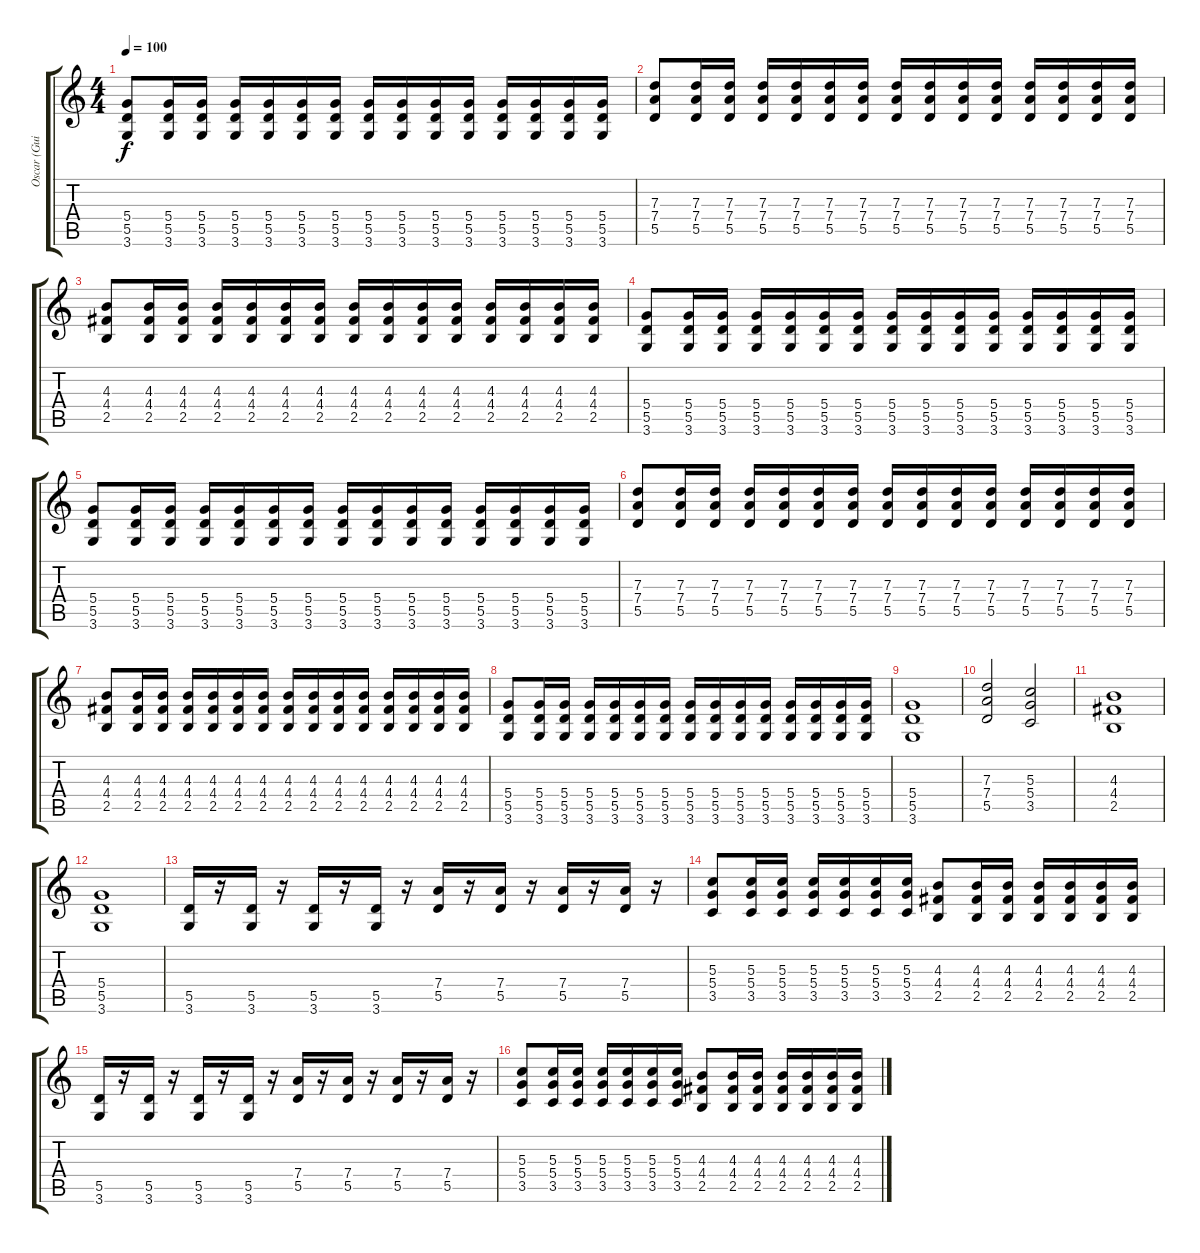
\track ("Oscar (Guitar II)" "Oscar (Gui") {instrument overdrivenguitar}
\staff {score tabs}
\tuning (E4 B3 G3 D3 A2 E2) {hide}
\ts (4 4)
\tempo 100
\clef g2
\ks c
(5.4 5.5 3.6).8{dy f} (5.4 5.5 3.6).16 (5.4 5.5 3.6).16 (5.4 5.5 3.6).16 (5.4 5.5 3.6).16 (5.4 5.5 3.6).16 (5.4 5.5 3.6).16 (5.4 5.5 3.6).16 (5.4 5.5 3.6).16 (5.4 5.5 3.6).16 (5.4 5.5 3.6).16 (5.4 5.5 3.6).16 (5.4 5.5 3.6).16 (5.4 5.5 3.6).16 (5.4 5.5 3.6).16 |
(7.3 7.4 5.5).8 (7.3 7.4 5.5).16 (7.3 7.4 5.5).16 (7.3 7.4 5.5).16 (7.3 7.4 5.5).16 (7.3 7.4 5.5).16 (7.3 7.4 5.5).16 (7.3 7.4 5.5).16 (7.3 7.4 5.5).16 (7.3 7.4 5.5).16 (7.3 7.4 5.5).16 (7.3 7.4 5.5).16 (7.3 7.4 5.5).16 (7.3 7.4 5.5).16 (7.3 7.4 5.5).16 |
(4.3 4.4 2.5).8 (4.3 4.4 2.5).16 (4.3 4.4 2.5).16 (4.3 4.4 2.5).16 (4.3 4.4 2.5).16 (4.3 4.4 2.5).16 (4.3 4.4 2.5).16 (4.3 4.4 2.5).16 (4.3 4.4 2.5).16 (4.3 4.4 2.5).16 (4.3 4.4 2.5).16 (4.3 4.4 2.5).16 (4.3 4.4 2.5).16 (4.3 4.4 2.5).16 (4.3 4.4 2.5).16 |
(5.4 5.5 3.6).8 (5.4 5.5 3.6).16 (5.4 5.5 3.6).16 (5.4 5.5 3.6).16 (5.4 5.5 3.6).16 (5.4 5.5 3.6).16 (5.4 5.5 3.6).16 (5.4 5.5 3.6).16 (5.4 5.5 3.6).16 (5.4 5.5 3.6).16 (5.4 5.5 3.6).16 (5.4 5.5 3.6).16 (5.4 5.5 3.6).16 (5.4 5.5 3.6).16 (5.4 5.5 3.6).16 |
(5.4 5.5 3.6).8 (5.4 5.5 3.6).16 (5.4 5.5 3.6).16 (5.4 5.5 3.6).16 (5.4 5.5 3.6).16 (5.4 5.5 3.6).16 (5.4 5.5 3.6).16 (5.4 5.5 3.6).16 (5.4 5.5 3.6).16 (5.4 5.5 3.6).16 (5.4 5.5 3.6).16 (5.4 5.5 3.6).16 (5.4 5.5 3.6).16 (5.4 5.5 3.6).16 (5.4 5.5 3.6).16 |
(7.3 7.4 5.5).8 (7.3 7.4 5.5).16 (7.3 7.4 5.5).16 (7.3 7.4 5.5).16 (7.3 7.4 5.5).16 (7.3 7.4 5.5).16 (7.3 7.4 5.5).16 (7.3 7.4 5.5).16 (7.3 7.4 5.5).16 (7.3 7.4 5.5).16 (7.3 7.4 5.5).16 (7.3 7.4 5.5).16 (7.3 7.4 5.5).16 (7.3 7.4 5.5).16 (7.3 7.4 5.5).16 |
(4.3 4.4 2.5).8 (4.3 4.4 2.5).16 (4.3 4.4 2.5).16 (4.3 4.4 2.5).16 (4.3 4.4 2.5).16 (4.3 4.4 2.5).16 (4.3 4.4 2.5).16 (4.3 4.4 2.5).16 (4.3 4.4 2.5).16 (4.3 4.4 2.5).16 (4.3 4.4 2.5).16 (4.3 4.4 2.5).16 (4.3 4.4 2.5).16 (4.3 4.4 2.5).16 (4.3 4.4 2.5).16 |
(5.4 5.5 3.6).8 (5.4 5.5 3.6).16 (5.4 5.5 3.6).16 (5.4 5.5 3.6).16 (5.4 5.5 3.6).16 (5.4 5.5 3.6).16 (5.4 5.5 3.6).16 (5.4 5.5 3.6).16 (5.4 5.5 3.6).16 (5.4 5.5 3.6).16 (5.4 5.5 3.6).16 (5.4 5.5 3.6).16 (5.4 5.5 3.6).16 (5.4 5.5 3.6).16 (5.4 5.5 3.6).16 |
(5.4 5.5 3.6).1 |
(7.3 7.4 5.5).2 (5.3 5.4 3.5).2 |
(4.3 4.4 2.5).1 |
(5.4 5.5 3.6).1 |
(5.5 3.6).16 r.16 (5.5 3.6).16 r.16 (5.5 3.6).16 r.16 (5.5 3.6).16 r.16 (7.4 5.5).16 r.16 (7.4 5.5).16 r.16 (7.4 5.5).16 r.16 (7.4 5.5).16 r.16 |
(5.3 5.4 3.5).8 (5.3 5.4 3.5).16 (5.3 5.4 3.5).16 (5.3 5.4 3.5).16 (5.3 5.4 3.5).16 (5.3 5.4 3.5).16 (5.3 5.4 3.5).16 (4.3 4.4 2.5).8 (4.3 4.4 2.5).16 (4.3 4.4 2.5).16 (4.3 4.4 2.5).16 (4.3 4.4 2.5).16 (4.3 4.4 2.5).16 (4.3 4.4 2.5).16 |
(5.5 3.6).16 r.16 (5.5 3.6).16 r.16 (5.5 3.6).16 r.16 (5.5 3.6).16 r.16 (7.4 5.5).16 r.16 (7.4 5.5).16 r.16 (7.4 5.5).16 r.16 (7.4 5.5).16 r.16 |
(5.3 5.4 3.5).8 (5.3 5.4 3.5).16 (5.3 5.4 3.5).16 (5.3 5.4 3.5).16 (5.3 5.4 3.5).16 (5.3 5.4 3.5).16 (5.3 5.4 3.5).16 (4.3 4.4 2.5).8 (4.3 4.4 2.5).16 (4.3 4.4 2.5).16 (4.3 4.4 2.5).16 (4.3 4.4 2.5).16 (4.3 4.4 2.5).16 (4.3 4.4 2.5).16
